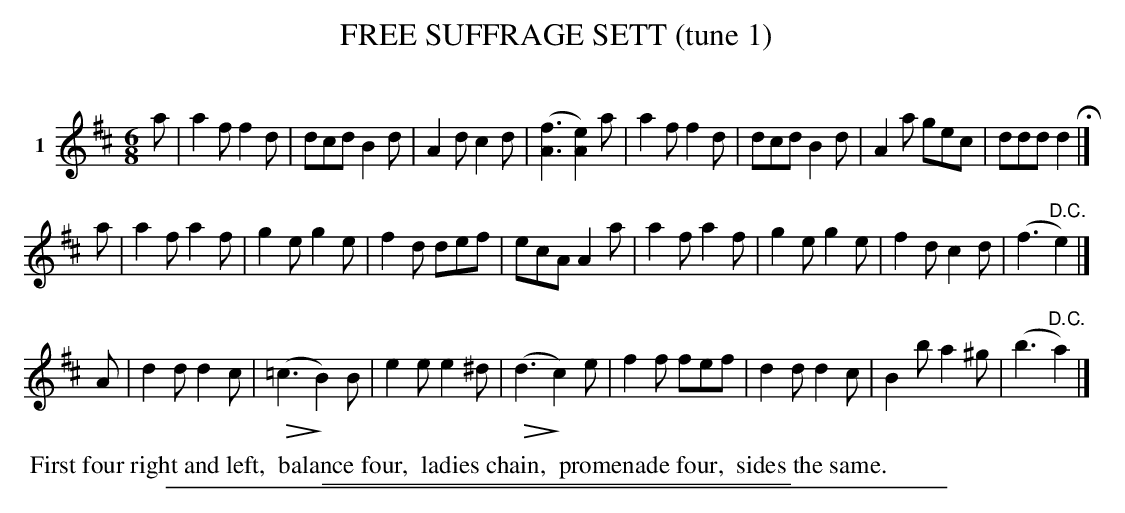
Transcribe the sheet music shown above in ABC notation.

X:1
T: FREE SUFFRAGE SETT (tune 1)
C:
U: Q=!diminuendo(!
U: q=!diminuendo)!
M: 6/8
L: 1/8
K: D
V: 1 name="1"
a |\
a2f f2d | dcd B2d | A2d c2d | ([f3A3] [e2A2])a |\
a2f f2d | dcd B2d | A2a gec | ddd d2 H|]
a |\
a2f a2f | g2e g2e | f2d def | ecA A2a |\
a2f a2f | g2e g2e | f2d c2d | (f3 "^D.C."e2) |]
A |\
d2d d2c | (Q=c3 qB2)B | e2e e2^d | (Qd3 qc2)e |\
f2f fef | d2d d2c | B2b a2^g | (b3 "^D.C."a2) |]
